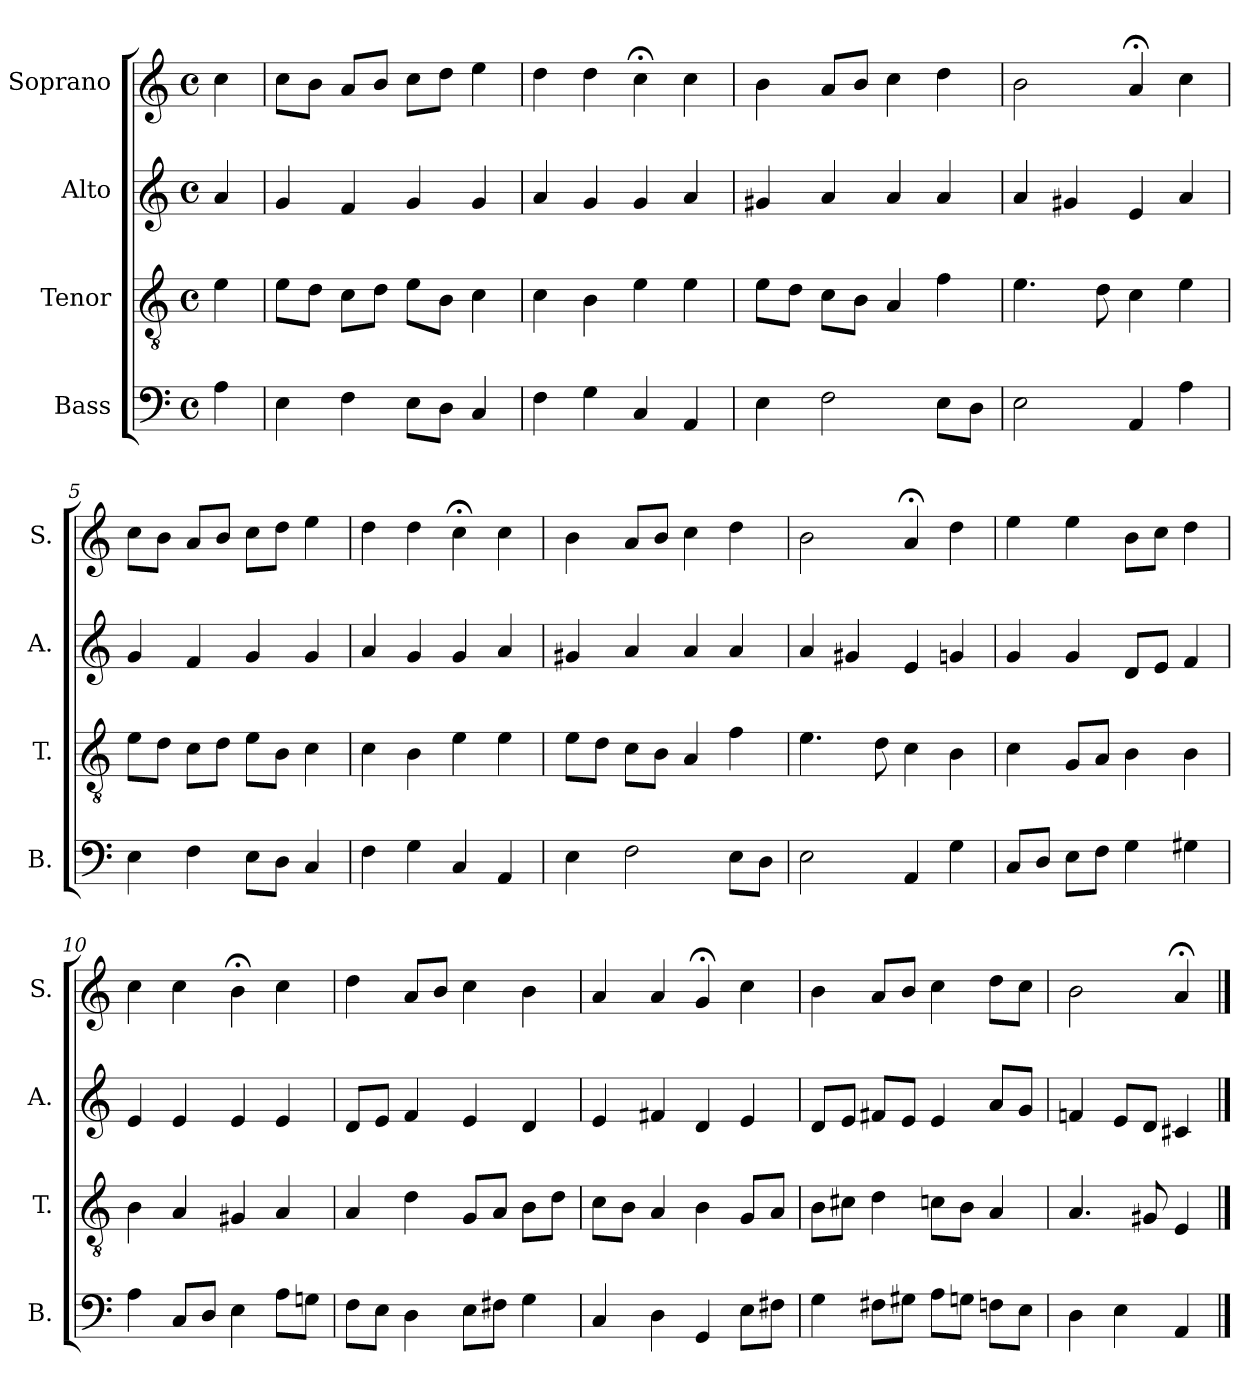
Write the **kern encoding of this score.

**kern	**kern	**kern	**kern
*part4	*part3	*part2	*part1
*staff4	*staff3	*staff2	*staff1
*I"Bass	*I"Tenor	*I"Alto	*I"Soprano
*I'B.	*I'T.	*I'A.	*I'S.
*clefF4	*clefGv2	*clefG2	*clefG2
*k[]	*k[]	*k[]	*k[]
*a:	*a:	*a:	*a:
*M4/4	*M4/4	*M4/4	*M4/4
*met(c)	*met(c)	*met(c)	*met(c)
=	=	=	=
4A\	4e\	4a/	4cc\
=1	=1	=1	=1
4E\	8e\L	4g/	8cc\L
.	8d\J	.	8b\J
4F\	8c\L	4f/	8a/L
.	8d\J	.	8b/J
8E\L	8e\L	4g/	8cc\L
8D\J	8B\J	.	8dd\J
4C/	4c\	4g/	4ee\
=2	=2	=2	=2
4F\	4c\	4a/	4dd\
4G\	4B\	4g/	4dd\
4C/	4e\	4g/	4cc;<\
4AA/	4e\	4a/	4cc\
=3	=3	=3	=3
4E\	8e\L	4g#X/	4b\
.	8d\J	.	.
2F\	8c\L	4a/	8a/L
.	8B\J	.	8b/J
.	4A/	4a/	4cc\
8E\L	4f\	4a/	4dd\
8D\J	.	.	.
=4	=4	=4	=4
2E\	4.e\	4a/	2b\
.	.	4g#X/	.
.	8d\	.	.
4AA/	4c\	4e/	4a;</
4A\	4e\	4a/	4cc\
=5	=5	=5	=5
4E\	8e\L	4g/	8cc\L
.	8d\J	.	8b\J
4F\	8c\L	4f/	8a/L
.	8d\J	.	8b/J
8E\L	8e\L	4g/	8cc\L
8D\J	8B\J	.	8dd\J
4C/	4c\	4g/	4ee\
!!LO:LB:g=z
=6	=6	=6	=6
4F\	4c\	4a/	4dd\
4G\	4B\	4g/	4dd\
4C/	4e\	4g/	4cc;<\
4AA/	4e\	4a/	4cc\
=7	=7	=7	=7
4E\	8e\L	4g#X/	4b\
.	8d\J	.	.
2F\	8c\L	4a/	8a/L
.	8B\J	.	8b/J
.	4A/	4a/	4cc\
8E\L	4f\	4a/	4dd\
8D\J	.	.	.
=8	=8	=8	=8
2E\	4.e\	4a/	2b\
.	.	4g#X/	.
.	8d\	.	.
4AA/	4c\	4e/	4a;</
4G\	4B\	4gn/	4dd\
=9	=9	=9	=9
8C/L	4c\	4g/	4ee\
8D/J	.	.	.
8E\L	8G/L	4g/	4ee\
8F\J	8A/J	.	.
4G\	4B\	8d/L	8b\L
.	.	8e/J	8cc\J
4G#X\	4B\	4f/	4dd\
=10	=10	=10	=10
4A\	4B\	4e/	4cc\
8C/L	4A/	4e/	4cc\
8D/J	.	.	.
4E\	4G#X/	4e/	4b;<\
8A\L	4A/	4e/	4cc\
8Gn\J	.	.	.
!!LO:LB:g=z
=11	=11	=11	=11
8F\L	4A/	8d/L	4dd\
8E\J	.	8e/J	.
4D\	4d\	4f/	8a/L
.	.	.	8b/J
8E\L	8G/L	4e/	4cc\
8F#X\J	8A/J	.	.
4G\	8B\L	4d/	4b\
.	8d\J	.	.
=12	=12	=12	=12
4C/	8c\L	4e/	4a/
.	8B\J	.	.
4D\	4A/	4f#X/	4a/
4GG/	4B\	4d/	4g;</
8E\L	8G/L	4e/	4cc\
8F#X\J	8A/J	.	.
=13	=13	=13	=13
4G\	8B\L	8d/L	4b\
.	8c#X\J	8e/J	.
8F#X\L	4d\	8f#X/L	8a/L
8G#X\J	.	8e/J	8b/J
8A\L	8cn\L	4e/	4cc\
8Gn\J	8B\J	.	.
8Fn\L	4A/	8a/L	8dd\L
8E\J	.	8g/J	8cc\J
=14	=14	=14	=14
4D\	4.A/	4fn/	2b\
4E\	.	8e/L	.
.	8G#X/	8d/J	.
4AA/	4E/	4c#X/	4a;</
==	==	==	==
*-	*-	*-	*-
